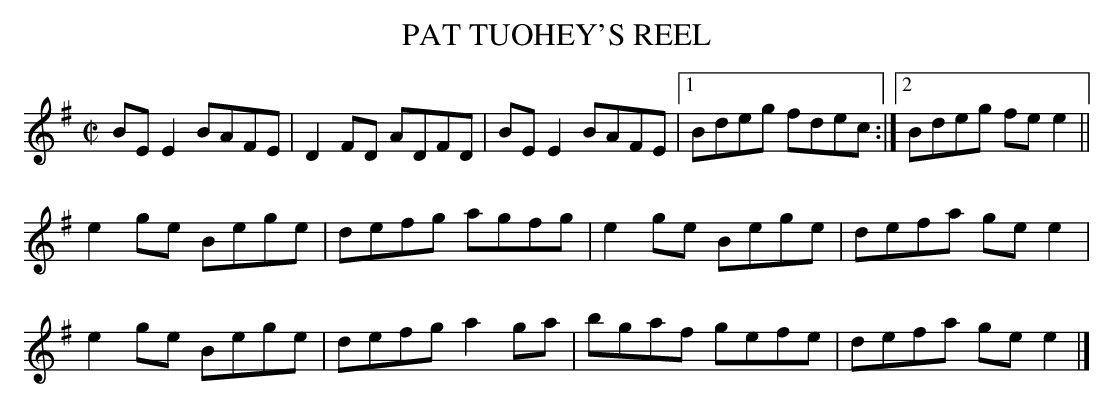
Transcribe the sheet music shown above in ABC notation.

X:1
T:PAT TUOHEY'S REEL
show in New York for the refined and salubrious life of a policeman
in Chicago." (Brennan)
name is spelled 'Tuohey'. He was born near Loughrea, Co. Galway in
1865 and died in the Bronx in 1923.
M:C|
L:1/8
K:Em
BEE2 BAFE|D2FD ADFD|BEE2 BAFE|1 Bdeg fdec:|\
[2 Bdeg fee2||
e2ge Bege|defg agfg|e2ge Bege|defa gee2|
e2ge Bege|defg a2ga|bgaf gefe|defa gee2|]
